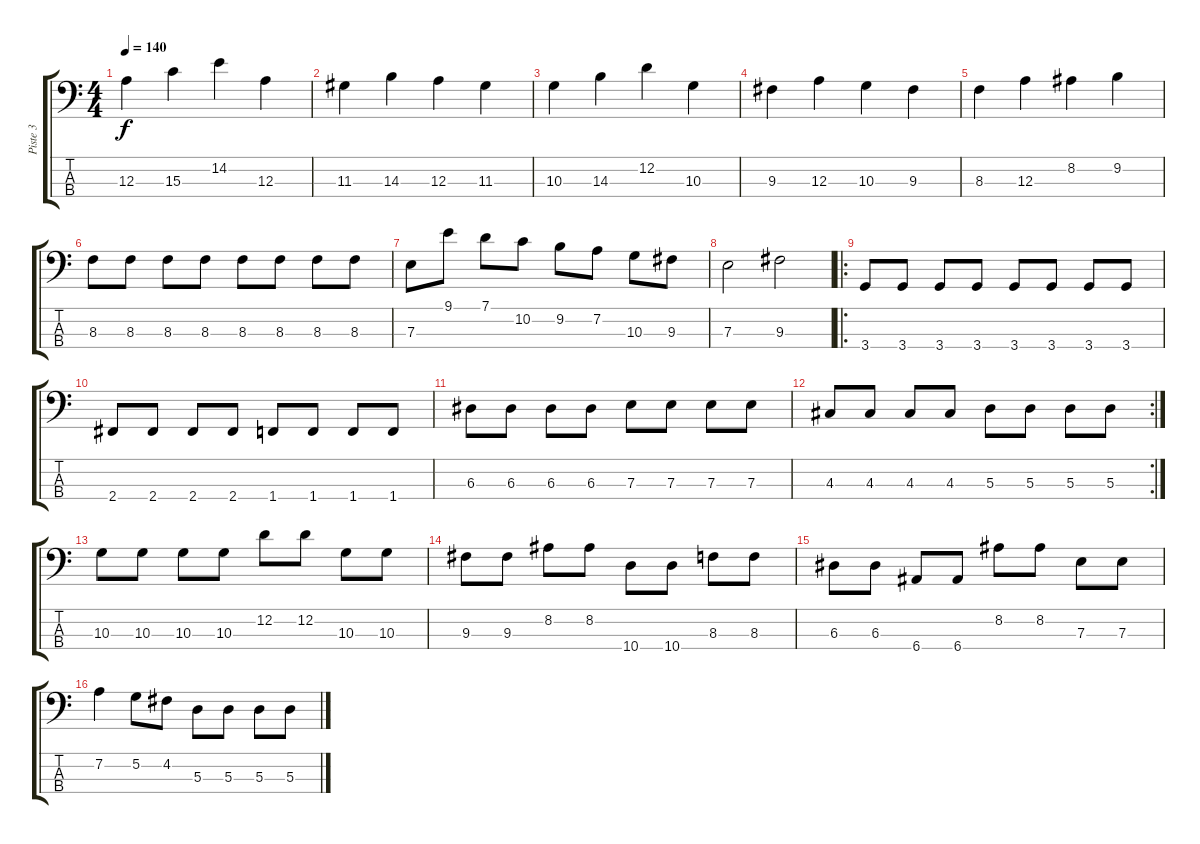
\track ("Piste 3" "Piste 3") {instrument electricbassfinger}
\staff {score tabs}
\tuning (G2 D2 A1 E1) {hide}
\ts (4 4)
\tempo 140
\clef f4
\ks c
12.3.4{dy f} 15.3.4 14.2.4 12.3.4 |
11.3.4 14.3.4 12.3.4 11.3.4 |
10.3.4 14.3.4 12.2.4 10.3.4 |
9.3.4 12.3.4 10.3.4 9.3.4 |
8.3.4 12.3.4 8.2.4 9.2.4 |
8.3.8 8.3.8 8.3.8 8.3.8 8.3.8 8.3.8 8.3.8 8.3.8 |
7.3.8 9.1.8 7.1.8 10.2.8 9.2.8 7.2.8 10.3.8 9.3.8 |
7.3.2 9.3.2 |
\ro
3.4.8 3.4.8 3.4.8 3.4.8 3.4.8 3.4.8 3.4.8 3.4.8 |
2.4.8 2.4.8 2.4.8 2.4.8 1.4.8 1.4.8 1.4.8 1.4.8 |
6.3.8 6.3.8 6.3.8 6.3.8 7.3.8 7.3.8 7.3.8 7.3.8 |
\rc 2
4.3.8 4.3.8 4.3.8 4.3.8 5.3.8 5.3.8 5.3.8 5.3.8 |
10.3.8 10.3.8 10.3.8 10.3.8 12.2.8 12.2.8 10.3.8 10.3.8 |
9.3.8 9.3.8 8.2.8 8.2.8 10.4.8 10.4.8 8.3.8 8.3.8 |
6.3.8 6.3.8 6.4.8 6.4.8 8.2.8 8.2.8 7.3.8 7.3.8 |
7.2.4 5.2.8 4.2.8 5.3.8 5.3.8 5.3.8 5.3.8
